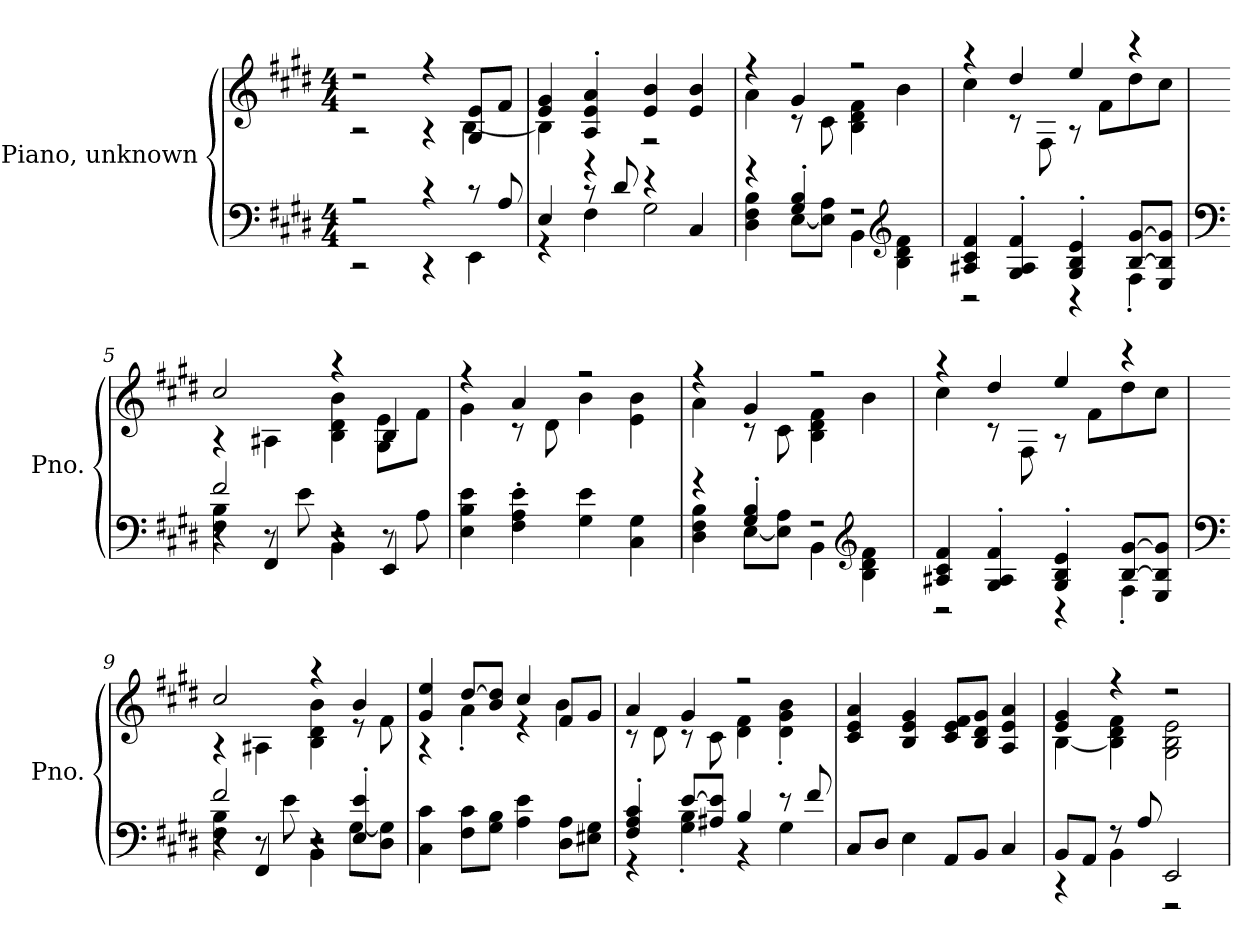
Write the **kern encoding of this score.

**kern	**kern
*part1	*part1
*staff2	*staff1
*I"Piano, unknown	*
*I'Pno.	*
*clefF4	*clefG2
*k[f#c#g#d#]	*k[f#c#g#d#]
*M4/4	*M4/4
*MM120	*MM120
=1	=1
*^	*^
2r	2r	2r	2r
4r	4r	4r	4r
8r	4EE\	8G#/ 8e/L	[4B\
8A/	.	8f#/J	.
=2	=2	=2	=2
4E/	4r	4e/ 4g#/	4B\]
8r	4F#\	4A/' 4e/' 4a/'	4r
8d#/	.	.	.
4r	2G#\	4e/ 4b/	2r
4C#/	.	4e/ 4b/	.
=3	=3	=3	=3
4r	4D#\ 4F#\ 4B\	4r	4a\
4G#/' 4B/'	[8E\L	4g#/	8r
.	8E\] 8A\J	.	8c#\
2r	4BB\	2r	4B\ 4d#\ 4f#\
*clefG2	*	*	*
.	4B\ 4d#\ 4f#\	.	4b\
=4	=4	=4	=4
4A#X/ 4c#/ 4f#/	2r	4r	4cc#\
4G#/' 4A#/' 4f#/'	.	4dd#/	8r
.	.	.	8F#\
4G#/' 4B/' 4e/'	4r	4ee/	8r
.	.	.	8f#\L
[8B/ [8g#/L	4F#'\	4r	8dd#\
8E/ 8B/] 8g#/]J	.	.	8cc#\J
*v	*v	*	*
=5	=5	=5
*clefF4	*	*
*^	*	*
*	*^	*	*
2f#/	4F#\ 4B\	4r	2cc#/	4r
.	8r	4FF#/	.	4A#X\
.	8e\	.	.	.
2r	4BB\	4r	4r	4B\ 4d#\ 4b\
.	8r	4EE/	4B/	8G#\ 8e\L
.	8A\	.	.	8f#\J
*v	*v	*v	*	*
!!LO:LB:g=z	!!
=6	=6	=6
4E\ 4B\ 4e\	4r	4g#\
4F#\' 4A\' 4e\'	4a/	8r
.	.	8d#\
4G#\ 4e\	2r	4b\
4C#\ 4G#\	.	4e\ 4b\
=7	=7	=7
*^	*	*
4r	4D#\ 4F#\ 4B\	4r	4a\
4G#/' 4B/'	[8E\L	4g#/	8r
.	8E\] 8A\J	.	8c#\
2r	4BB\	2r	4B\ 4d#\ 4f#\
*clefG2	*	*	*
.	4B\ 4d#\ 4f#\	.	4b\
=8	=8	=8	=8
4A#X/ 4c#/ 4f#/	2r	4r	4cc#\
4G#/' 4A#/' 4f#/'	.	4dd#/	8r
.	.	.	8F#\
4G#/' 4B/' 4e/'	4r	4ee/	8r
.	.	.	8f#\L
[8B/ [8g#/L	4F#'\	4r	8dd#\
8E/ 8B/] 8g#/]J	.	.	8cc#\J
*v	*v	*	*
=9	=9	=9
*clefF4	*	*
*^	*	*
*	*^	*	*
2f#/	4F#\ 4B\	4r	2cc#/	4r
.	8r	4FF#/	.	4A#X\
.	8e\	.	.	.
4r	4BB\	2r	4r	4B\ 4d#\ 4b\
4E/' 4e/'	[8G#\L	.	4b/	8r
.	8D#\ 8G#\]J	.	.	8f#\
*v	*v	*v	*	*
=10	=10	=10
4C#\ 4c#\	4g#/ 4ee/	4r
8F#\ 8c#\L	[8dd#/L	4a'\
8G#\ 8B\J	8b/ 8dd#/]J	.
4A\ 4e\	4cc#/	4r
8D#\ 8A\L	8f#/L	4b\
8E#X\ 8G#\J	8g#/J	.
!!LO:LB:g=z	!!
=11	=11	=11
*^	*	*
4F#/' 4A/' 4c#/'	4r	4a/	8r
.	.	.	8d#\
[8e/L	4G#\' 4B\'	4g#/	8r
8A#X/ 8e/]J	.	.	8c#\
4B/	4r	2r	4d#\ 4f#\
8r	4G#\	.	4d#\' 4g#\' 4b\'
8f#/	.	.	.
*v	*v	*	*
*	*v	*v
=12	=12
8C#/L	4c#/ 4e/ 4a/
8D#/J	.
4E\	4B/ 4e/ 4g#/
8AA/L	8c#/ 8e/ 8f#/L
8BB/J	8B/ 8d#/ 8g#/J
4C#/	4A/ 4e/ 4a/
=13	=13
*^	*^
8BB/L	4r	4e/ 4g#/	[4B\
8AA/J	.	.	.
8r	4BB\	4r	4B\] 4d#\ 4f#\
8A/	.	.	.
2EE/	2r	2r	2G#\ 2B\ 2e\
*v	*v	*	*
*	*v	*v
=	=
*-	*-
